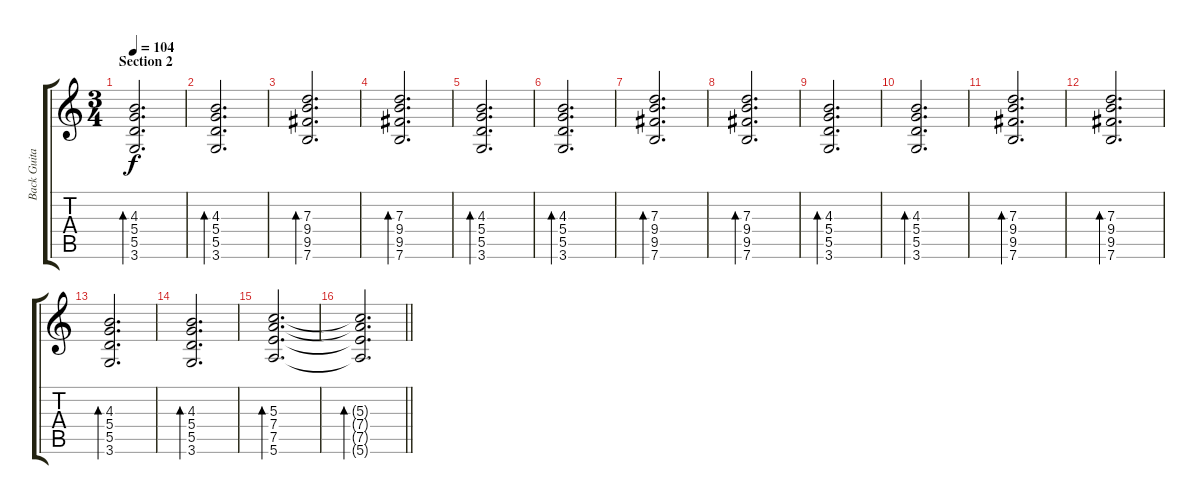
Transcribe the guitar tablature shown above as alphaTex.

\track ("Back Guitar" "Back Guita") {instrument acousticguitarsteel}
\staff {score tabs}
\tuning (E4 B3 G3 D3 A2 E2) {hide}
\ts (3 4)
\section ("" "Section 2")
\tempo 104
\clef g2
\ks c
(4.3 5.4 5.5 3.6).2{d bd 240 dy f} |
(4.3 5.4 5.5 3.6).2{d bd 240} |
(7.3 9.4 9.5 7.6).2{d bd 240} |
(7.3 9.4 9.5 7.6).2{d bd 240} |
(4.3 5.4 5.5 3.6).2{d bd 240} |
(4.3 5.4 5.5 3.6).2{d bd 240} |
(7.3 9.4 9.5 7.6).2{d bd 240} |
(7.3 9.4 9.5 7.6).2{d bd 240} |
(4.3 5.4 5.5 3.6).2{d bd 240} |
(4.3 5.4 5.5 3.6).2{d bd 240} |
(7.3 9.4 9.5 7.6).2{d bd 240} |
(7.3 9.4 9.5 7.6).2{d bd 240} |
(4.3 5.4 5.5 3.6).2{d bd 240} |
(4.3 5.4 5.5 3.6).2{d bd 240} |
(5.3 7.4 7.5 5.6).2{d bd 240} |
\barLineRight lightlight
(5.3{t} 7.4{t} 7.5{t} 5.6{t}).2{d bd 240}
